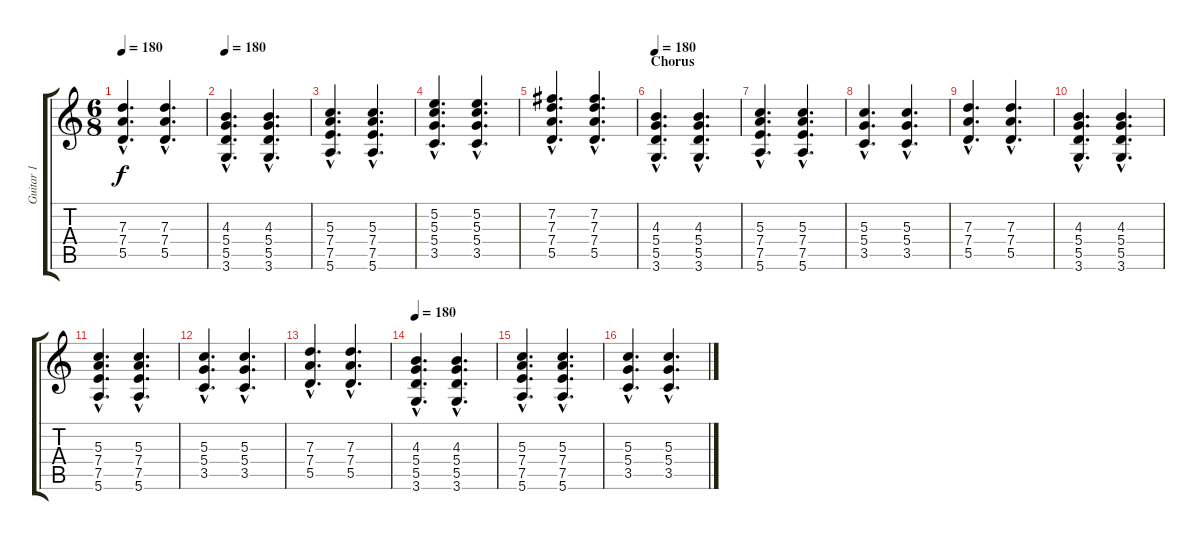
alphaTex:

\track ("Guitar 1" "Guitar 1") {instrument distortionguitar}
\staff {score tabs}
\tuning (E4 B3 G3 D3 A2 E2) {hide}
\ts (6 8)
\tempo 180
\clef g2
\ks c
(7.3{hac} 7.4{hac} 5.5{hac}).4{d dy f} (7.3{hac} 7.4{hac} 5.5{hac}).4{d} |
\tempo 180
(4.3{hac} 5.4{hac} 5.5{hac} 3.6{hac}).4{d} (4.3{hac} 5.4{hac} 5.5{hac} 3.6{hac}).4{d} |
(5.3{hac} 7.4{hac} 7.5{hac} 5.6{hac}).4{d} (5.3{hac} 7.4{hac} 7.5{hac} 5.6{hac}).4{d} |
(5.2{hac} 5.3{hac} 5.4{hac} 3.5{hac}).4{d} (5.2{hac} 5.3{hac} 5.4{hac} 3.5{hac}).4{d} |
(7.2{hac} 7.3{hac} 7.4{hac} 5.5{hac}).4{d} (7.2{hac} 7.3{hac} 7.4{hac} 5.5{hac}).4{d} |
\section ("" "Chorus")
\tempo 180
(4.3{hac} 5.4{hac} 5.5{hac} 3.6{hac}).4{d volume 11 balance 8 instrument distortionguitar} (4.3{hac} 5.4{hac} 5.5{hac} 3.6{hac}).4{d} |
(5.3{hac} 7.4{hac} 7.5{hac} 5.6{hac}).4{d} (5.3{hac} 7.4{hac} 7.5{hac} 5.6{hac}).4{d} |
(5.3{hac} 5.4{hac} 3.5{hac}).4{d} (5.3{hac} 5.4{hac} 3.5{hac}).4{d} |
(7.3{hac} 7.4{hac} 5.5{hac}).4{d} (7.3{hac} 7.4{hac} 5.5{hac}).4{d} |
(4.3{hac} 5.4{hac} 5.5{hac} 3.6{hac}).4{d} (4.3{hac} 5.4{hac} 5.5{hac} 3.6{hac}).4{d} |
(5.3{hac} 7.4{hac} 7.5{hac} 5.6{hac}).4{d} (5.3{hac} 7.4{hac} 7.5{hac} 5.6{hac}).4{d} |
(5.3{hac} 5.4{hac} 3.5{hac}).4{d} (5.3{hac} 5.4{hac} 3.5{hac}).4{d} |
(7.3{hac} 7.4{hac} 5.5{hac}).4{d} (7.3{hac} 7.4{hac} 5.5{hac}).4{d} |
\tempo 180
(4.3{hac} 5.4{hac} 5.5{hac} 3.6{hac}).4{d} (4.3{hac} 5.4{hac} 5.5{hac} 3.6{hac}).4{d} |
(5.3{hac} 7.4{hac} 7.5{hac} 5.6{hac}).4{d} (5.3{hac} 7.4{hac} 7.5{hac} 5.6{hac}).4{d} |
(5.3{hac} 5.4{hac} 3.5{hac}).4{d} (5.3{hac} 5.4{hac} 3.5{hac}).4{d}
